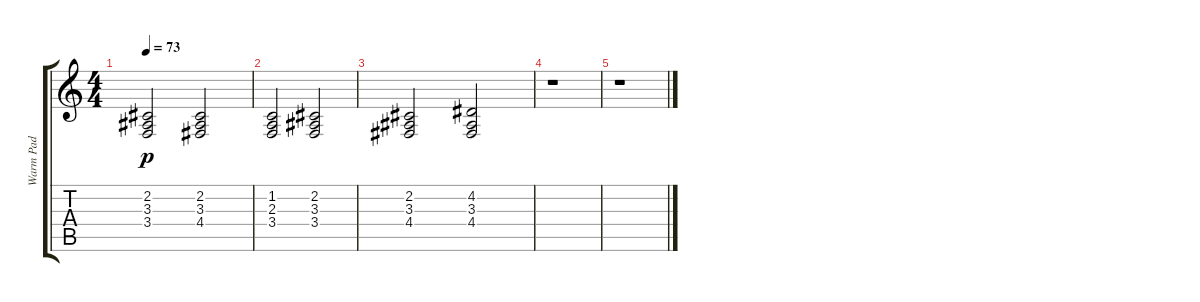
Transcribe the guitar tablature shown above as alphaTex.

\track ("Warm Pad" "Warm Pad") {instrument pad2warm}
\staff {score tabs}
\tuning (E4 B3 G3 D3 A2 E2) {hide}
\ts (4 4)
\tempo 73
\clef g2
\ks c
(2.2 3.3 3.4).2{dy p} (2.2 3.3 4.4).2 |
(1.2 2.3 3.4).2 (2.2 3.3 3.4).2 |
(2.2 3.3 4.4).2 (4.2 3.3 4.4).2 |
r.1 |
r.1
